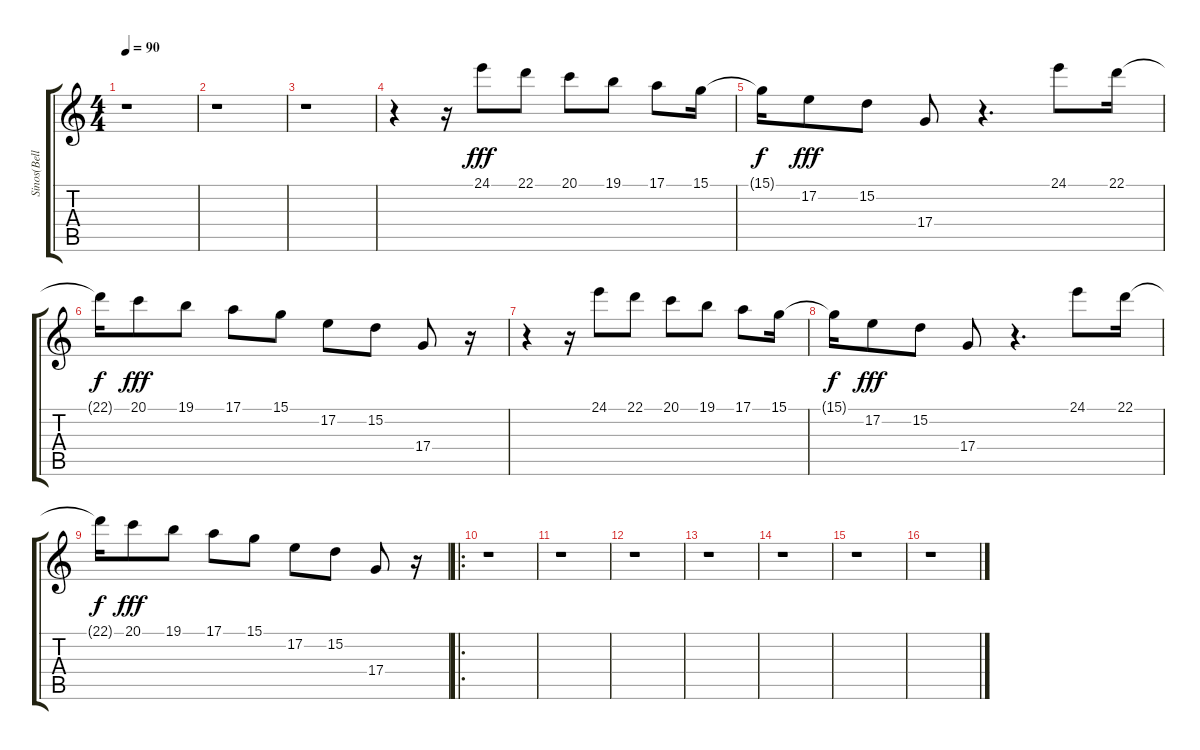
\track ("Sinos(Bells)-1" "Sinos(Bell") {instrument vibraphone}
\staff {score tabs}
\tuning (E4 B3 G3 D3 A2 E2) {hide}
\ts (4 4)
\tempo 90
\clef g2
\ks c
r.1{dy fff instrument vibraphone} |
r.1 |
r.1 |
r.4 r.16 24.1.8 22.1.8 20.1.8 19.1.8 17.1.8 15.1.16 |
15.1{t}.16{dy f} 17.2.8{dy fff} 15.2.8 17.4.8 r.4{d} 24.1.8 22.1.16 |
22.1{t}.16{dy f} 20.1.8{dy fff} 19.1.8 17.1.8 15.1.8 17.2.8 15.2.8 17.4.8 r.16 |
r.4 r.16 24.1.8 22.1.8 20.1.8 19.1.8 17.1.8 15.1.16 |
15.1{t}.16{dy f} 17.2.8{dy fff} 15.2.8 17.4.8 r.4{d} 24.1.8 22.1.16 |
22.1{t}.16{dy f} 20.1.8{dy fff} 19.1.8 17.1.8 15.1.8 17.2.8 15.2.8 17.4.8 r.16 |
\ro
r.1 |
r.1 |
r.1 |
r.1 |
r.1 |
r.1 |
r.1
